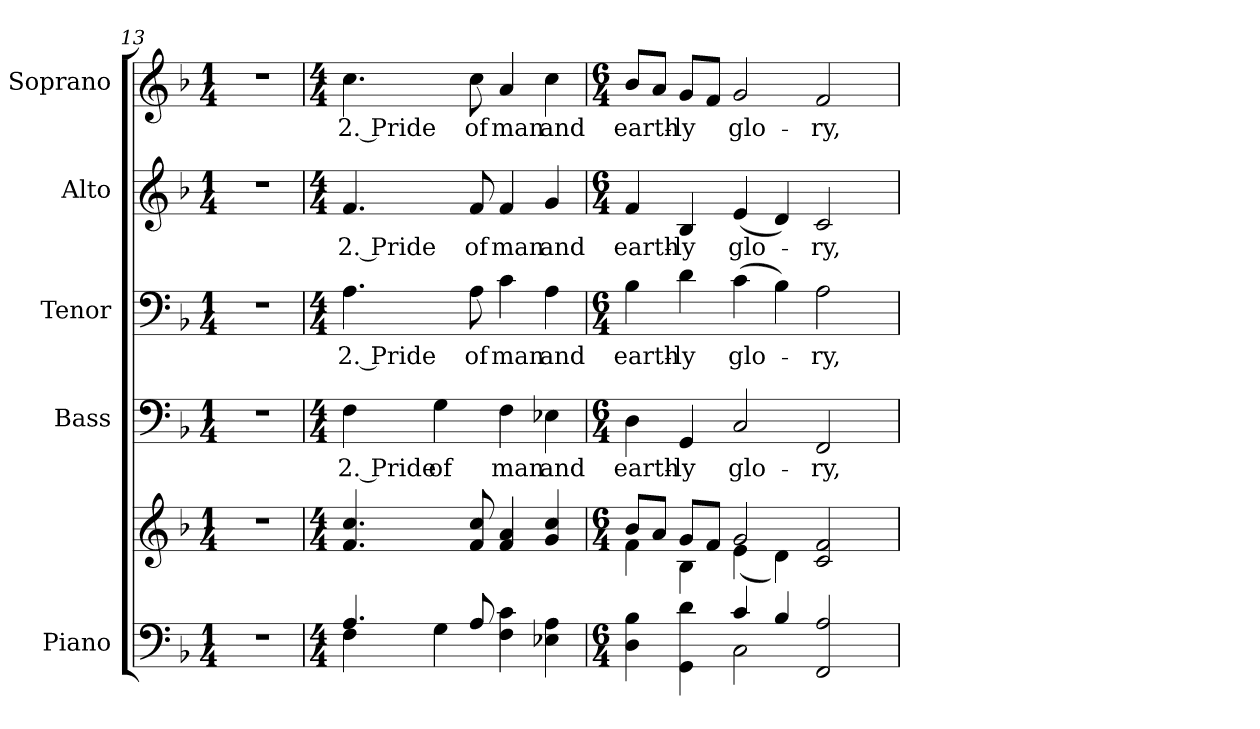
**kern	**kern	**kern	**text	**kern	**text	**kern	**text	**kern	**text
*part5	*part5	*part4	*part4	*part3	*part3	*part2	*part2	*part1	*part1
*staff6	*staff5	*staff4	*staff4	*staff3	*staff3	*staff2	*staff2	*staff1	*staff1
*I"Piano	*	*I"Bass	*	*I"Tenor	*	*I"Alto	*	*I"Soprano	*
*I'Pno.	*	*I'B.	*	*I'T.	*	*I'A.	*	*I'S.	*
!!LO:PB:g=z
*clefF4	*clefG2	*clefF4	*	*clefF4	*	*clefG2	*	*clefG2	*
*k[b-]	*k[b-]	*k[b-]	*	*k[b-]	*	*k[b-]	*	*k[b-]	*
*F:	*F:	*F:	*	*F:	*	*F:	*	*F:	*
*M1/4	*M1/4	*M1/4	*	*M1/4	*	*M1/4	*	*M1/4	*
=13	=13	=13	=13	=13	=13	=13	=13	=13	=13
!LO:N:vis=1	!LO:N:vis=1	!LO:N:vis=1	!	!LO:N:vis=1	!	!LO:N:vis=1	!	!LO:N:vis=1	!
4r	4r	4r	.	4r	.	4r	.	4r	.
=14	=14	=14	=14	=14	=14	=14	=14	=14	=14
*M4/4	*M4/4	*M4/4	*	*M4/4	*	*M4/4	*	*M4/4	*
*^	*	*	*	*	*	*	*	*	*
!	!	!	!	!LO:LY:b:color=#000000	!	!	!	!	!	!
!	!	!	!	!	!	!LO:LY:b:color=#000000	!	!	!	!
!	!	!	!	!	!	!	!	!LO:LY:b:color=#000000	!	!
!	!	!	!	!	!	!	!	!	!	!LO:LY:b:color=#000000
4.Ai/	4Fi\	4.fi/ 4.cci	4Fi\	2. Pride	4.Ai\	2. Pride	4.fi/	2. Pride	4.cci\	2. Pride
!	!	!	!	!LO:LY:b:color=#000000	!	!	!	!	!	!
.	4Gi\	.	4Gi\	of	.	.	.	.	.	.
!	!	!	!	!	!	!LO:LY:b:color=#000000	!	!	!	!
!	!	!	!	!	!	!	!	!LO:LY:b:color=#000000	!	!
!	!	!	!	!	!	!	!	!	!	!LO:LY:b:color=#000000
8Ai/	.	8fi/ 8cci	.	.	8Ai\	of	8fi/	of	8cci\	of
!	!	!	!	!LO:LY:b:color=#000000	!	!	!	!	!	!
!	!	!	!	!	!	!LO:LY:b:color=#000000	!	!	!	!
!	!	!	!	!	!	!	!	!LO:LY:b:color=#000000	!	!
!	!	!	!	!	!	!	!	!	!	!LO:LY:b:color=#000000
4Fi\ 4ci	2ryy	4fi/ 4ai	4Fi\	man	4ci\	man	4fi/	man	4ai/	man
!	!	!	!	!LO:LY:b:color=#000000	!	!	!	!	!	!
!	!	!	!	!	!	!LO:LY:b:color=#000000	!	!	!	!
!	!	!	!	!	!	!	!	!LO:LY:b:color=#000000	!	!
!	!	!	!	!	!	!	!	!	!	!LO:LY:b:color=#000000
4E-Xi\ 4Ai	.	4gi/ 4cci	4E-Xi\	and	4Ai\	and	4gi/	and	4cci\	and
!!LO:PB:g=z
=15	=15	=15	=15	=15	=15	=15	=15	=15	=15	=15
*M6/4	*	*M6/4	*M6/4	*	*M6/4	*	*M6/4	*	*M6/4	*
*	*	*^	*	*	*	*	*	*	*	*
!	!	!	!	!	!LO:LY:b:color=#000000	!	!	!	!	!	!
!	!	!	!	!	!	!	!LO:LY:b:color=#000000	!	!	!	!
!	!	!	!	!	!	!	!	!	!LO:LY:b:color=#000000	!	!
!	!	!	!	!	!	!	!	!	!	!	!LO:LY:b:color=#000000
4Di\ 4B-i	4ryy	8b-i/L	4fi\	4Di\	earth-	4B-i\	earth-	4fi/	earth-	8b-i/L	earth-
.	.	8ai/J	.	.	.	.	.	.	.	8ai/J	.
!	!	!	!	!	!LO:LY:b:color=#000000	!	!	!	!	!	!
!	!	!	!	!	!	!	!LO:LY:b:color=#000000	!	!	!	!
!	!	!	!	!	!	!	!	!	!LO:LY:b:color=#000000	!	!
!	!	!	!	!	!	!	!	!	!	!	!LO:LY:b:color=#000000
4GGi\ 4di	4ryy	8gi/L	4B-i\	4GGi/	-ly	4di\	-ly	4B-i/	-ly	8gi/L	-ly
.	.	8fi/J	.	.	.	.	.	.	.	8fi/J	.
!	!	!	!	!	!LO:LY:b:color=#000000	!	!	!	!	!	!
!	!	!	!	!	!	!	!LO:LY:b:color=#000000	!	!	!	!
!	!	!	!	!	!	!	!	!	!LO:LY:b:color=#000000	!	!
!	!	!	!	!	!	!	!	!	!	!	!LO:LY:b:color=#000000
4ci/	2Ci\	2gi/	(4ei\	2Ci/	glo-	(4ci\	glo-	(4ei/	glo-	2gi/	glo-
4B-i/	.	.	4di\)	.	.	4B-i\)	.	4di/)	.	.	.
!	!	!	!	!	!LO:LY:b:color=#000000	!	!	!	!	!	!
!	!	!	!	!	!	!	!LO:LY:b:color=#000000	!	!	!	!
!	!	!	!	!	!	!	!	!	!LO:LY:b:color=#000000	!	!
!	!	!	!	!	!	!	!	!	!	!	!LO:LY:b:color=#000000
2FFi/ 2Ai	4ryy	2ci/ 2fi	4ryy	2FFi/	-ry,	2Ai\	-ry,	2ci/	-ry,	2fi/	-ry,
.	4ryy	.	4ryy	.	.	.	.	.	.	.	.
*v	*v	*	*	*	*	*	*	*	*	*	*
*	*v	*v	*	*	*	*	*	*	*	*
=	=	=	=	=	=	=	=	=	=
*-	*-	*-	*-	*-	*-	*-	*-	*-	*-
